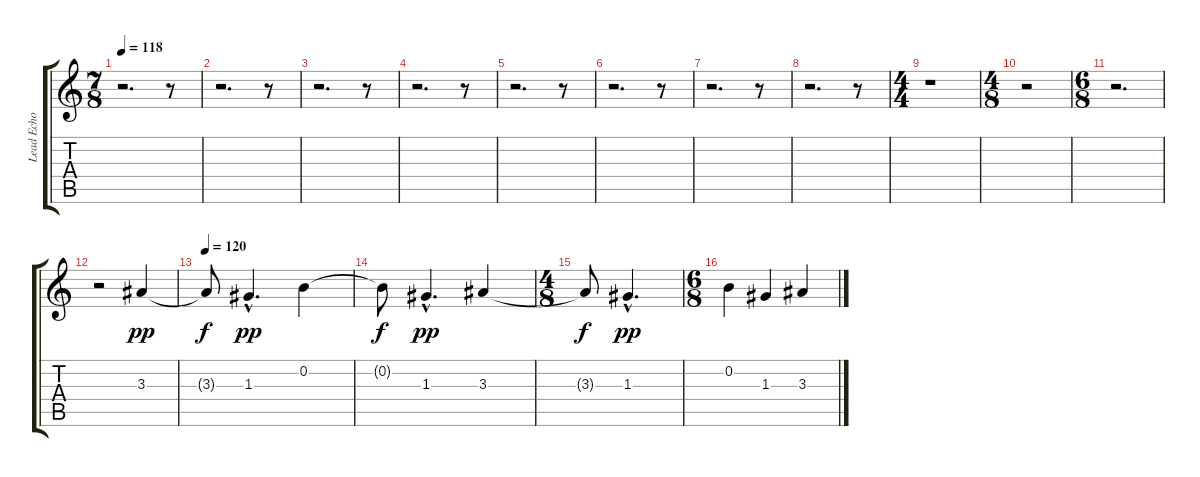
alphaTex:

\track ("Lead Echo 2" "Lead Echo ") {instrument distortionguitar}
\staff {score tabs}
\tuning (E4 B3 G3 D3 A2 E2) {hide}
\ts (7 8)
\tempo 118
\clef g2
\ks c
r.2{d dy ppp} r.8 |
r.2{d} r.8 |
r.2{d} r.8 |
r.2{d} r.8 |
r.2{d} r.8 |
r.2{d} r.8 |
r.2{d} r.8 |
r.2{d} r.8 |
\ts (4 4)
r.1 |
\ts (4 8)
r.2 |
\ts (6 8)
r.2{d} |
r.2 3.3.4{dy pp} |
\tempo 120
3.3{t}.8{dy f} 1.3{hac}.4{d dy pp} 0.2.4 |
0.2{t}.8{dy f} 1.3{hac}.4{d dy pp} 3.3.4 |
\ts (4 8)
3.3{t}.8{dy f} 1.3{hac}.4{d dy pp} |
\ts (6 8)
0.2.4 1.3.4 3.3.4
